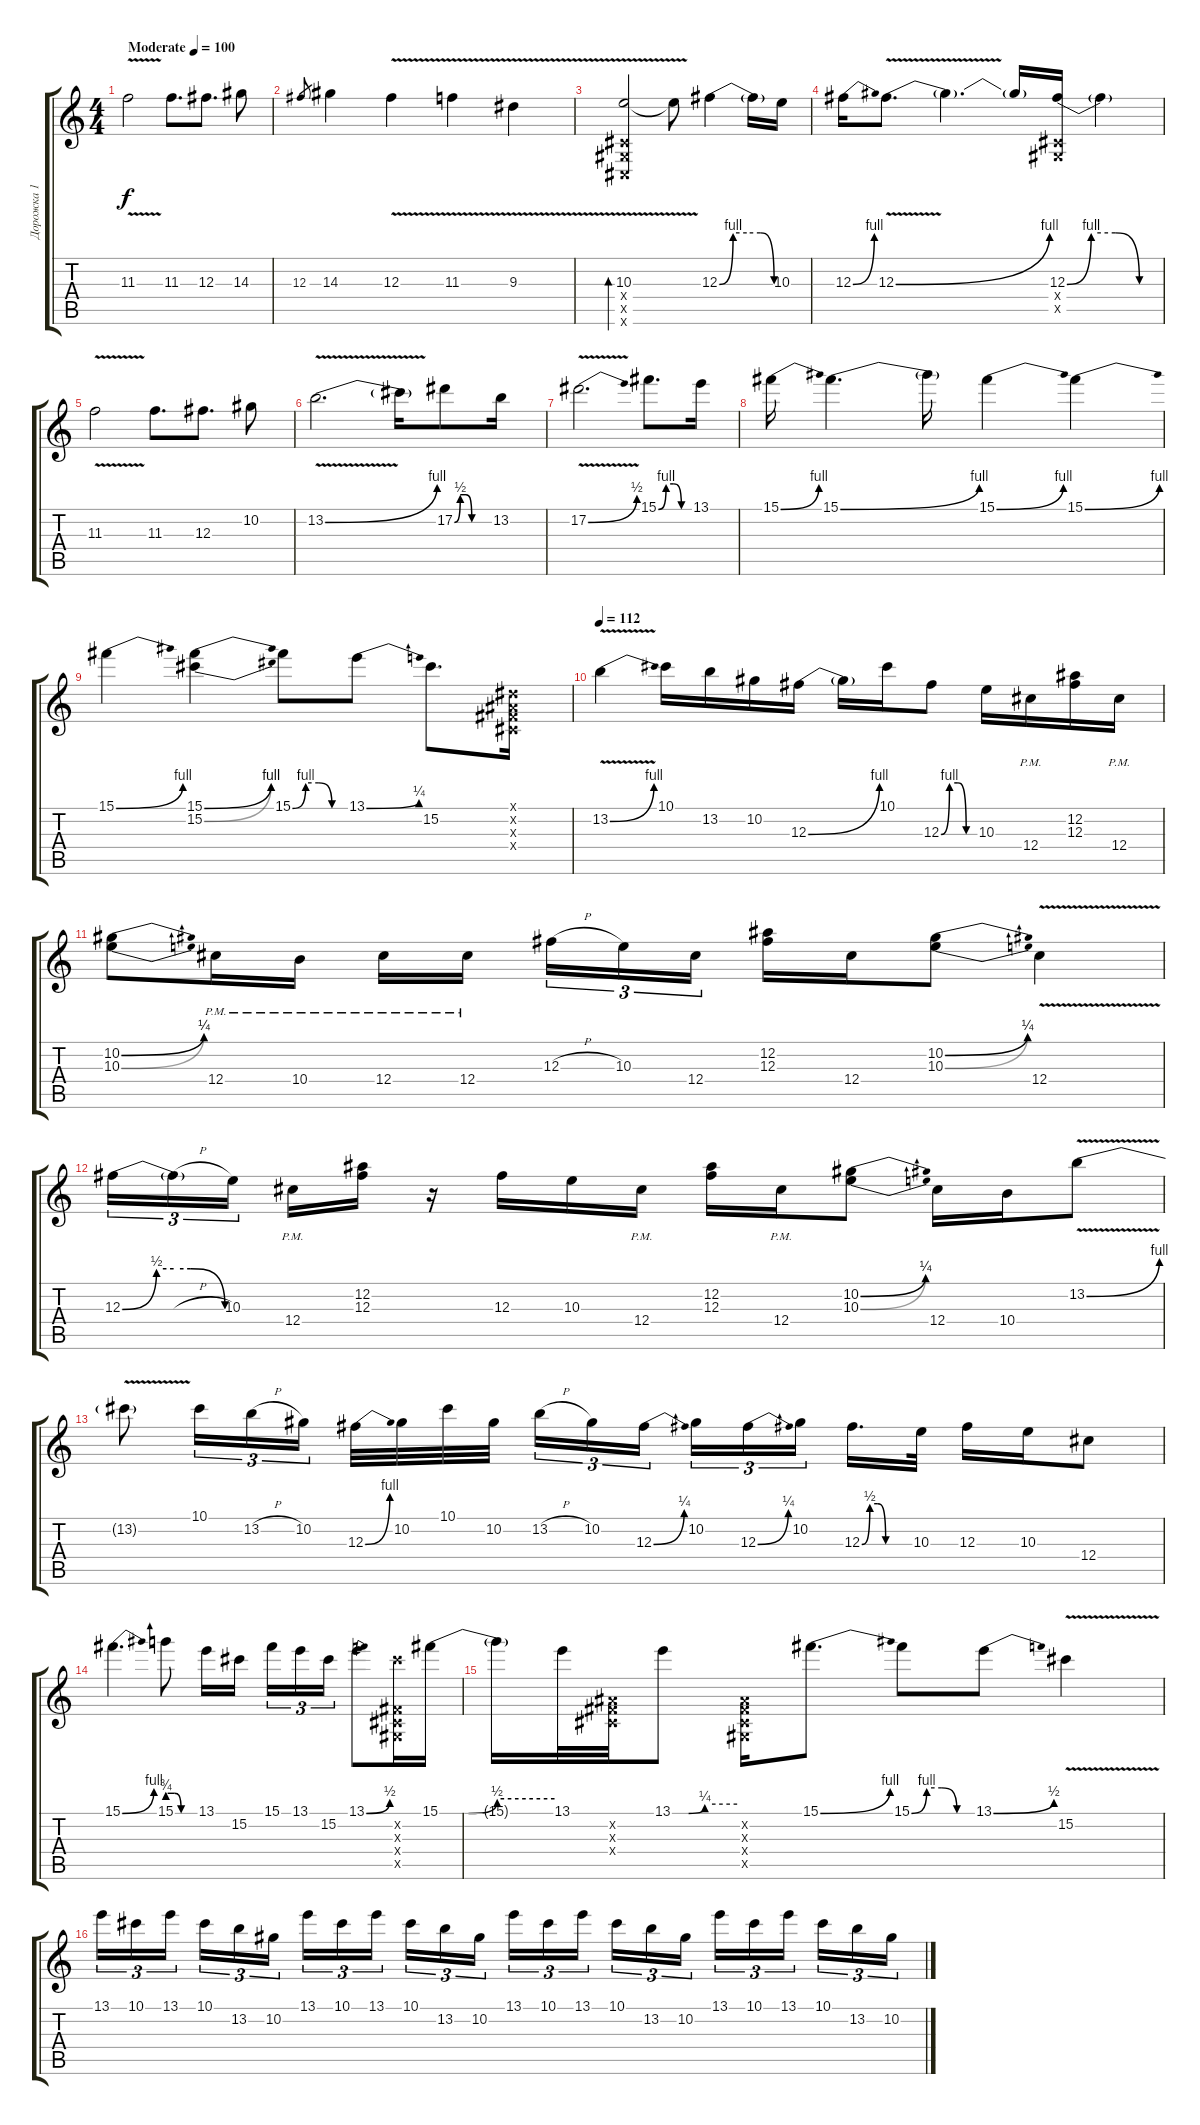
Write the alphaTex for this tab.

\track ("Дорожка 1" "Дорожка 1") {instrument distortionguitar}
\staff {score tabs}
\tuning (Eb4 Bb3 Gb3 Db3 Ab2 Db2) {hide}
\ts (4 4)
\tempo (100 "Moderate")
\clef g2
\ks c
11.3{v}.2{dy f instrument distortionguitar} 11.3.8{d} 12.3.8{d} 14.3.8 |
12.3.8{gr} 14.3.4 12.3{v}.4 11.3{v}.4 9.3{v}.4 |
(10.3{v} 0.4{x} 0.5{x} 0.6{x}).2{bd 60} 10.3{t}.8 12.3{be (custom 0 0 15 4 30 4 45 4 60 0)}.4 12.3{t}.16 10.3.16 |
12.3{be (bend 0 0 60 4)}.16 12.3{be (bend 0 0 60 4) v}.8{d} 12.3{t}.4{d} 12.3{t}.16 (12.3{be (custom 0 0 15 4 30 4 45 0 60 0)} 0.4{x} 0.5{x}).16 12.3{t}.4 |
11.3{v}.2 11.3.8{d} 12.3.8{d} 10.2.8 |
13.2{be (bend 0 0 60 4) v}.2{d} 13.2{t}.16 17.2{be (custom 0 0 10 2 20 2 30 0 60 0)}.8 13.2.16 |
17.2{be (bend 0 0 60 2) v}.2{d} 15.1{be (custom 0 0 15 4 30 4 45 0 60 0)}.8{d} 13.1.16 |
15.1{be (bend 0 0 60 4)}.16 15.1{be (bend 0 0 60 4)}.4{d} 15.1{t}.16 15.1{be (bend 0 0 60 4)}.4 15.1{be (bend 0 0 60 4)}.4 |
15.1{be (bend 0 0 60 4)}.4 (15.1{be (bend 0 0 60 4)} 15.2{be (bend 0 0 60 4)}).4 15.1{be (custom 0 0 15 4 30 4 45 0 60 0)}.8 13.1{be (bend 0 0 60 1)}.8 15.2.8{d} (0.1{x} 0.2{x} 0.3{x} 0.4{x}).16 |
\tempo 112
13.2{be (bend 0 0 60 4) v}.4 10.1.16 13.2.16 10.2.16 12.3{be (bend 0 0 60 4)}.16 12.3{t}.16 10.1.16 12.3{be (custom 0 0 15 4 30 4 45 0 60 0)}.8 10.3.16 12.4{pm}.16 (12.2 12.3).16 12.4{pm}.16 |
(10.2{be (bend 0 0 60 1)} 10.3{be (bend 0 0 60 1)}).8 12.4{pm}.16 10.4{pm}.16 12.4{pm}.16 12.4{pm}.16{beam splitsecondary} 12.3{h}.16{tu (3 2)} 10.3.16{tu (3 2)} 12.4.16{tu (3 2)} (12.2 12.3).16 12.4.16 (10.2{be (bend 0 0 60 1)} 10.3{be (bend 0 0 60 1)}).8 12.4{v}.4 |
12.3{be (custom 0 0 20 2 30 2 40 2 60 0)}.16{tu (3 2)} 12.3{h t}.16{tu (3 2)} 10.3.16{tu (3 2) beam splitsecondary} 12.4{pm}.16 (12.2 12.3).16 r.16 12.3.16 10.3.16 12.4{pm}.16 (12.2 12.3).16 12.4{pm}.16 (10.2{be (bend 0 0 60 1)} 10.3{be (bend 0 0 60 1)}).8 12.4.16 10.4.16 13.2{be (bend 0 0 60 4) v}.8 |
13.2{t}.8 10.1.16{tu (3 2)} 13.2{h}.16{tu (3 2)} 10.2.16{tu (3 2)} 12.3{be (bend 0 0 60 4)}.32 10.2.32 10.1.32 10.2.32{beam splitsecondary} 13.2{h}.16{tu (3 2)} 10.2.16{tu (3 2)} 12.3{be (bend 0 0 60 1)}.16{tu (3 2)} 10.2.16{tu (3 2)} 12.3{be (bend 0 0 60 1)}.16{tu (3 2)} 10.2.16{tu (3 2) beam splitsecondary} 12.3{be (custom 0 0 10 2 20 2 30 0 60 0)}.16{d} 10.3.32 12.3.16 10.3.16 12.4.8 |
15.1{be (bend 0 0 60 4)}.4{d} 15.1{be (custom 0 3 15 3 30 0 60 0)}.8 13.1.16 15.2.16{beam splitsecondary} 15.1.16{tu (3 2)} 13.1.16{tu (3 2)} 15.2.16{tu (3 2)} 13.1{be (bend 0 0 60 2)}.8 (15.2{x} 0.3{x} 0.4{x} 0.5{x}).16 15.1{be (custom 0 0 15 0 30 2 60 2)}.16 |
15.1{t}.16 13.1.32 (0.2{x} 0.3{x} 0.4{x}).32 13.1{be (custom 0 0 15 0 30 1 60 1)}.8 (0.2{x} 0.3{x} 0.4{x} 0.5{x}).16 15.1{be (bend 0 0 60 4)}.8{d} 15.1{be (custom 0 0 15 4 30 4 45 0 60 0)}.8 13.1{be (bend 0 0 60 2)}.8 15.2{v}.4 |
13.1.16{tu (3 2)} 10.1.16{tu (3 2)} 13.1.16{tu (3 2) beam splitsecondary} 10.1.16{tu (3 2)} 13.2.16{tu (3 2)} 10.2.16{tu (3 2)} 13.1.16{tu (3 2)} 10.1.16{tu (3 2)} 13.1.16{tu (3 2) beam splitsecondary} 10.1.16{tu (3 2)} 13.2.16{tu (3 2)} 10.2.16{tu (3 2)} 13.1.16{tu (3 2)} 10.1.16{tu (3 2)} 13.1.16{tu (3 2) beam splitsecondary} 10.1.16{tu (3 2)} 13.2.16{tu (3 2)} 10.2.16{tu (3 2)} 13.1.16{tu (3 2)} 10.1.16{tu (3 2)} 13.1.16{tu (3 2) beam splitsecondary} 10.1.16{tu (3 2)} 13.2.16{tu (3 2)} 10.2.16{tu (3 2)}
